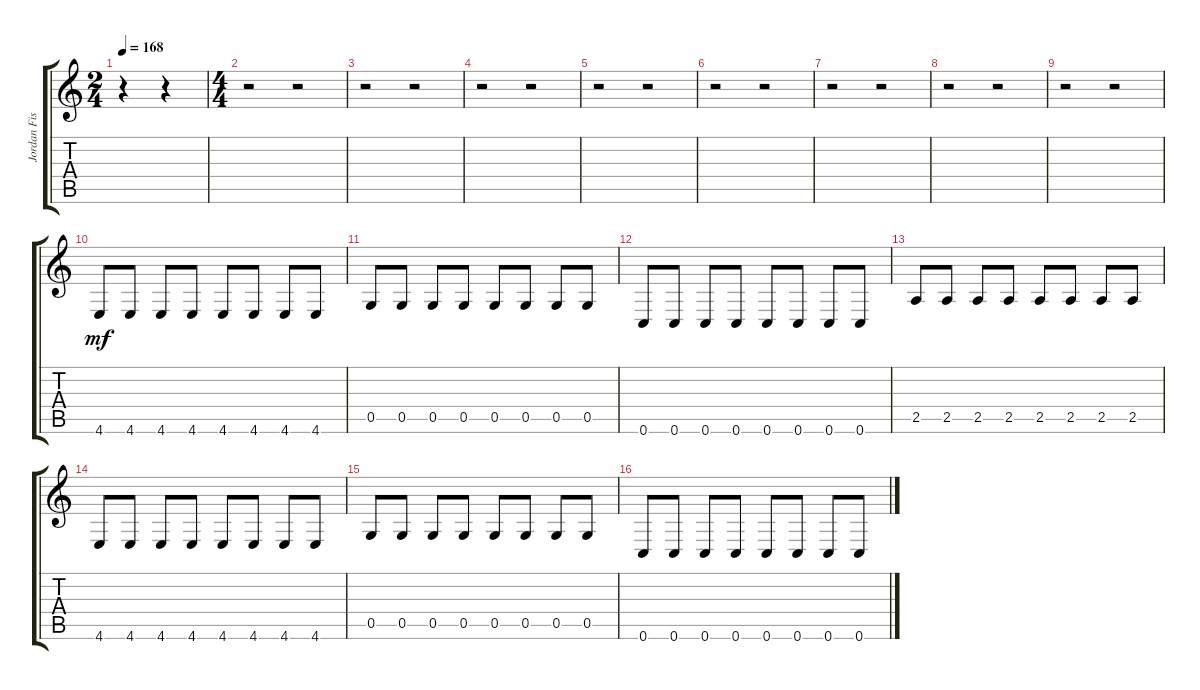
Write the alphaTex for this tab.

\track ("Jordan Fish - Bass" "Jordan Fis") {instrument synthbass1}
\staff {score tabs}
\tuning (D4 A3 F3 C3 G2 C2) {hide}
\ts (2 4)
\tempo 168
\clef g2
\ks c
r.4{dy mf instrument synthbass1} r.4 |
\ts (4 4)
r.2 r.2 |
r.2 r.2 |
r.2 r.2 |
r.2 r.2 |
r.2 r.2 |
r.2 r.2 |
r.2 r.2 |
r.2 r.2 |
4.6.8 4.6.8 4.6.8 4.6.8 4.6.8 4.6.8 4.6.8 4.6.8 |
0.5.8 0.5.8 0.5.8 0.5.8 0.5.8 0.5.8 0.5.8 0.5.8 |
0.6.8 0.6.8 0.6.8 0.6.8 0.6.8 0.6.8 0.6.8 0.6.8 |
2.5.8 2.5.8 2.5.8 2.5.8 2.5.8 2.5.8 2.5.8 2.5.8 |
4.6.8 4.6.8 4.6.8 4.6.8 4.6.8 4.6.8 4.6.8 4.6.8 |
0.5.8 0.5.8 0.5.8 0.5.8 0.5.8 0.5.8 0.5.8 0.5.8 |
0.6.8 0.6.8 0.6.8 0.6.8 0.6.8 0.6.8 0.6.8 0.6.8
